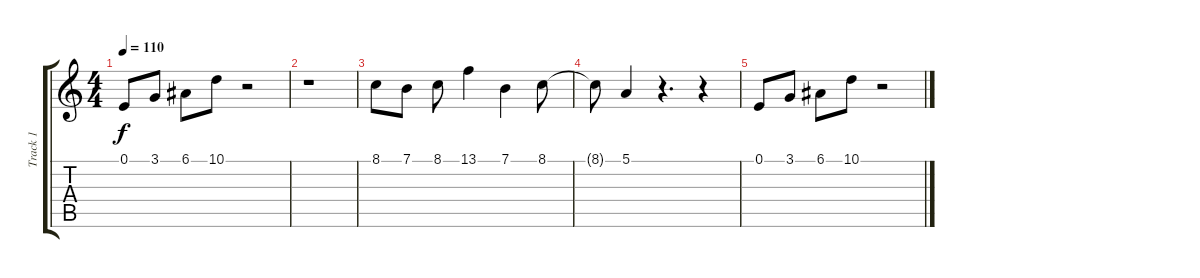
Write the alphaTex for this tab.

\track ("Track 1" "Track 1") {instrument pizzicatostrings}
\staff {score tabs}
\tuning (E4 B3 G3 D3 A2 E2) {hide}
\ts (4 4)
\tempo 110
\clef g2
\ks c
0.1.8{dy f balance 16} 3.1.8 6.1.8 10.1.8 r.2 |
r.1 |
8.1.8{balance 16} 7.1.8 8.1.8 13.1.4 7.1.4 8.1.8 |
8.1{t}.8 5.1.4 r.4{d} r.4 |
0.1.8{balance 16} 3.1.8 6.1.8 10.1.8 r.2
